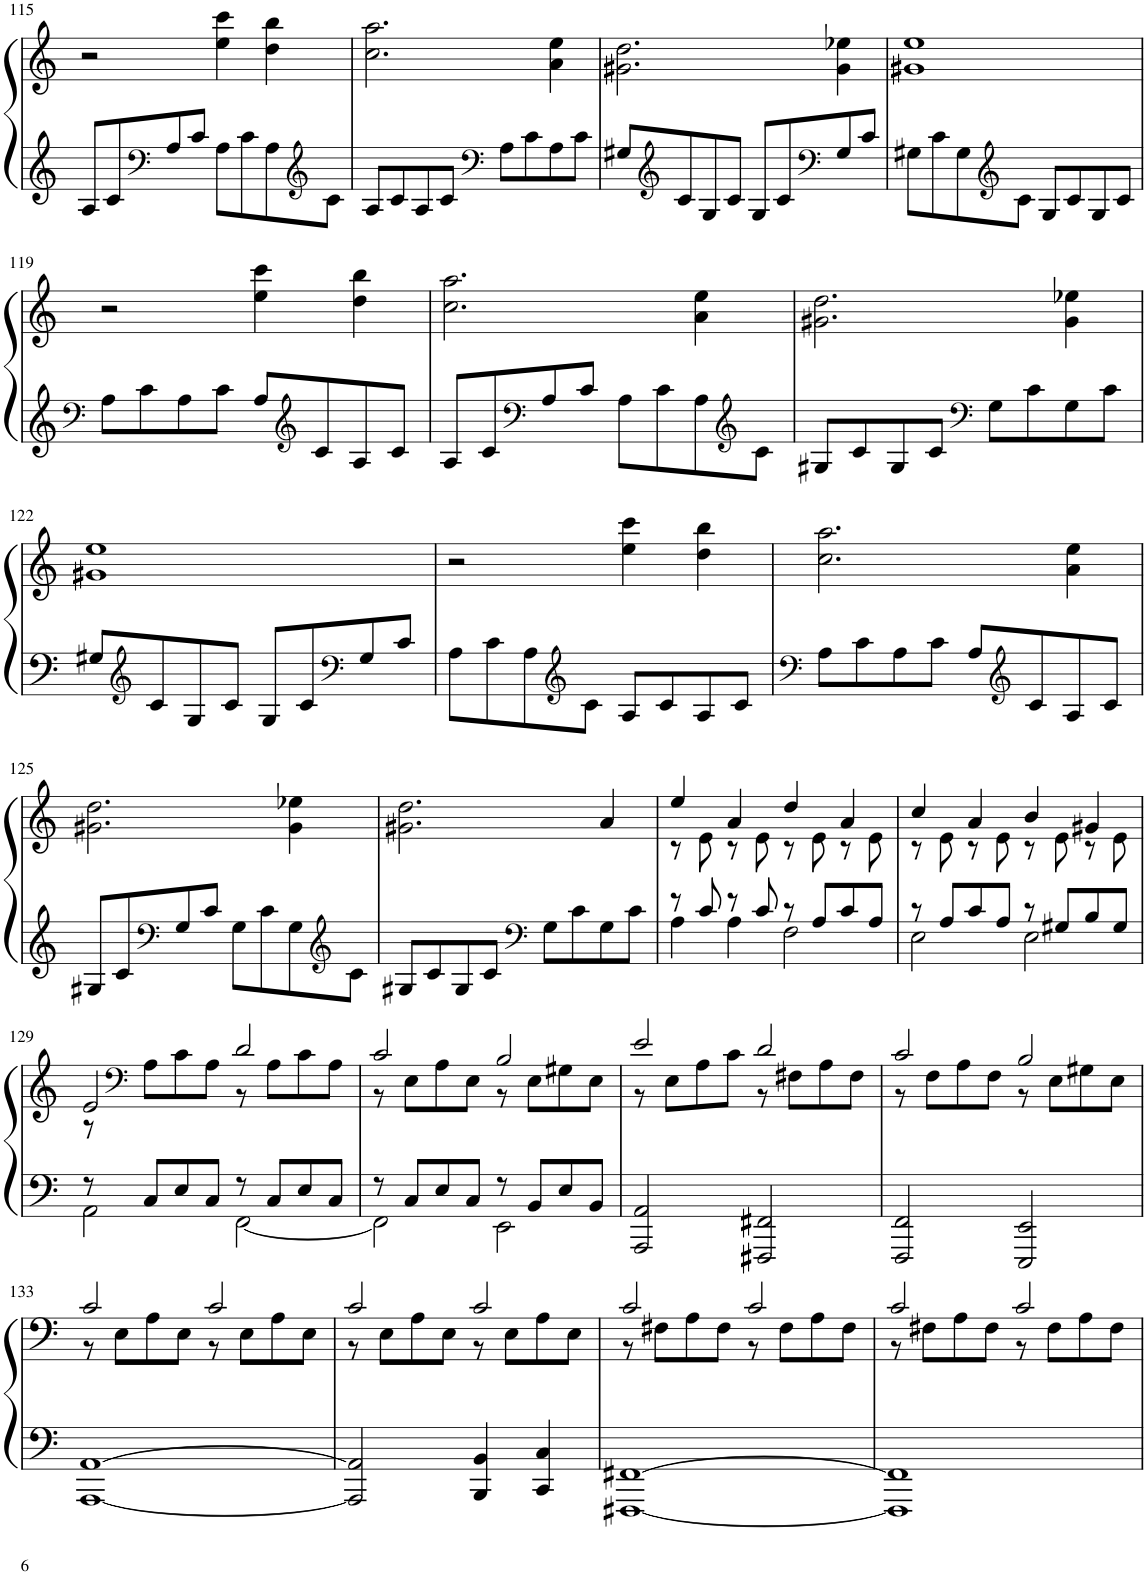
**kern	**kern
*part1	*part1
*staff2	*staff1
*I"Piano, Piano RH	*
*I'Pno.	*
!!LO:PB:g=z
*clefG2	*clefG2
*k[]	*k[]
*M4/4	*M4/4
=115	=115
8A/L	2r
8c/	.
*clefF4	*
8A/	.
8c/J	.
8A\L	4ee\ 4ccc\
8c\	.
8A\	4dd\ 4bb\
*clefG2	*
8c\J	.
=116	=116
8A/L	2.cc\ 2.aa\
8c/	.
8A/	.
8c/J	.
*clefF4	*
8A\L	.
8c\	.
8A\	4a\ 4ee\
8c\J	.
=117	=117
8G#X/L	2.g#X\ 2.dd\
*clefG2	*
8c/	.
8G#/	.
8c/J	.
8G#/L	.
8c/	.
*clefF4	*
8G#/	4g#\ 4ee-X\
8c/J	.
=118	=118
8G#X\L	1g#X 1ee
8c\	.
8G#\	.
*clefG2	*
8c\J	.
8G#/L	.
8c/	.
8G#/	.
8c/J	.
!!LO:LB:g=z
=119	=119
*clefF4	*
8A\L	2r
8c\	.
8A\	.
8c\J	.
8A/L	4ee\ 4ccc\
*clefG2	*
8c/	.
8A/	4dd\ 4bb\
8c/J	.
=120	=120
8A/L	2.cc\ 2.aa\
8c/	.
*clefF4	*
8A/	.
8c/J	.
8A\L	.
8c\	.
8A\	4a\ 4ee\
*clefG2	*
8c\J	.
=121	=121
8G#X/L	2.g#X\ 2.dd\
8c/	.
8G#/	.
8c/J	.
*clefF4	*
8G#\L	.
8c\	.
8G#\	4g#\ 4ee-X\
8c\J	.
!!LO:LB:g=z
=122	=122
8G#X/L	1g#X 1ee
*clefG2	*
8c/	.
8G#/	.
8c/J	.
8G#/L	.
8c/	.
*clefF4	*
8G#/	.
8c/J	.
=123	=123
8A\L	2r
8c\	.
8A\	.
*clefG2	*
8c\J	.
8A/L	4ee\ 4ccc\
8c/	.
8A/	4dd\ 4bb\
8c/J	.
=124	=124
*clefF4	*
8A\L	2.cc\ 2.aa\
8c\	.
8A\	.
8c\J	.
8A/L	.
*clefG2	*
8c/	.
8A/	4a\ 4ee\
8c/J	.
!!LO:LB:g=z
=125	=125
8G#X/L	2.g#X\ 2.dd\
8c/	.
*clefF4	*
8G#/	.
8c/J	.
8G#\L	.
8c\	.
8G#\	4g#\ 4ee-X\
*clefG2	*
8c\J	.
=126	=126
8G#X/L	2.g#X\ 2.dd\
8c/	.
8G#/	.
8c/J	.
*clefF4	*
8G#\L	.
8c\	.
8G#\	4a/
8c\J	.
=127	=127
*^	*^
8r	4A\	4ee/	8r
8c/	.	.	8e\
8r	4A\	4a/	8r
8c/	.	.	8e\
8r	2F\	4dd/	8r
8A/L	.	.	8e\
8c/	.	4a/	8r
8A/J	.	.	8e\
=128	=128	=128	=128
8r	2E\	4cc/	8r
8A/L	.	.	8e\
8c/	.	4a/	8r
8A/J	.	.	8e\
8r	2E\	4b/	8r
8G#X/L	.	.	8e\
8B/	.	4g#X/	8r
8G#/J	.	.	8e\
!!LO:LB:g=z	!!
=129	=129	=129	=129
8r	2AA\	2e/	8r
*	*	*clefF4	*
8C/L	.	.	8A\L
8E/	.	.	8c\
8C/J	.	.	8A\J
8r	[2FF\	2d/	8r
8C/L	.	.	8A\L
8E/	.	.	8c\
8C/J	.	.	8A\J
=130	=130	=130	=130
8r	2FF\]	2c/	8r
8C/L	.	.	8E\L
8E/	.	.	8A\
8C/J	.	.	8E\J
8r	2EE\	2B/	8r
8BB/L	.	.	8E\L
8E/	.	.	8G#X\
8BB/J	.	.	8E\J
*v	*v	*	*
=131	=131	=131
2AAA/ 2AA/	2e/	8r
.	.	8E\L
.	.	8A\
.	.	8c\J
2FFF#X/ 2FF#X/	2d/	8r
.	.	8F#X\L
.	.	8A\
.	.	8F#\J
=132	=132	=132
2FFF/ 2FF/	2c/	8r
.	.	8F\L
.	.	8A\
.	.	8F\J
2EEE/ 2EE/	2B/	8r
.	.	8E\L
.	.	8G#X\
.	.	8E\J
!!LO:LB:g=z	!!
=133	=133	=133
[1AAA [1AA	2c/	8r
.	.	8E\L
.	.	8A\
.	.	8E\J
.	2c/	8r
.	.	8E\L
.	.	8A\
.	.	8E\J
=134	=134	=134
2AAA/] 2AA/]	2c/	8r
.	.	8E\L
.	.	8A\
.	.	8E\J
4BBB/ 4BB/	2c/	8r
.	.	8E\L
4CC/ 4C/	.	8A\
.	.	8E\J
=135	=135	=135
[1FFF#X [1FF#X	2c/	8r
.	.	8F#X\L
.	.	8A\
.	.	8F#\J
.	2c/	8r
.	.	8F#\L
.	.	8A\
.	.	8F#\J
=136	=136	=136
1FFF#] 1FF#]	2c/	8r
.	.	8F#X\L
.	.	8A\
.	.	8F#\J
.	2c/	8r
.	.	8F#\L
.	.	8A\
.	.	8F#\J
*	*v	*v
=	=
*-	*-
